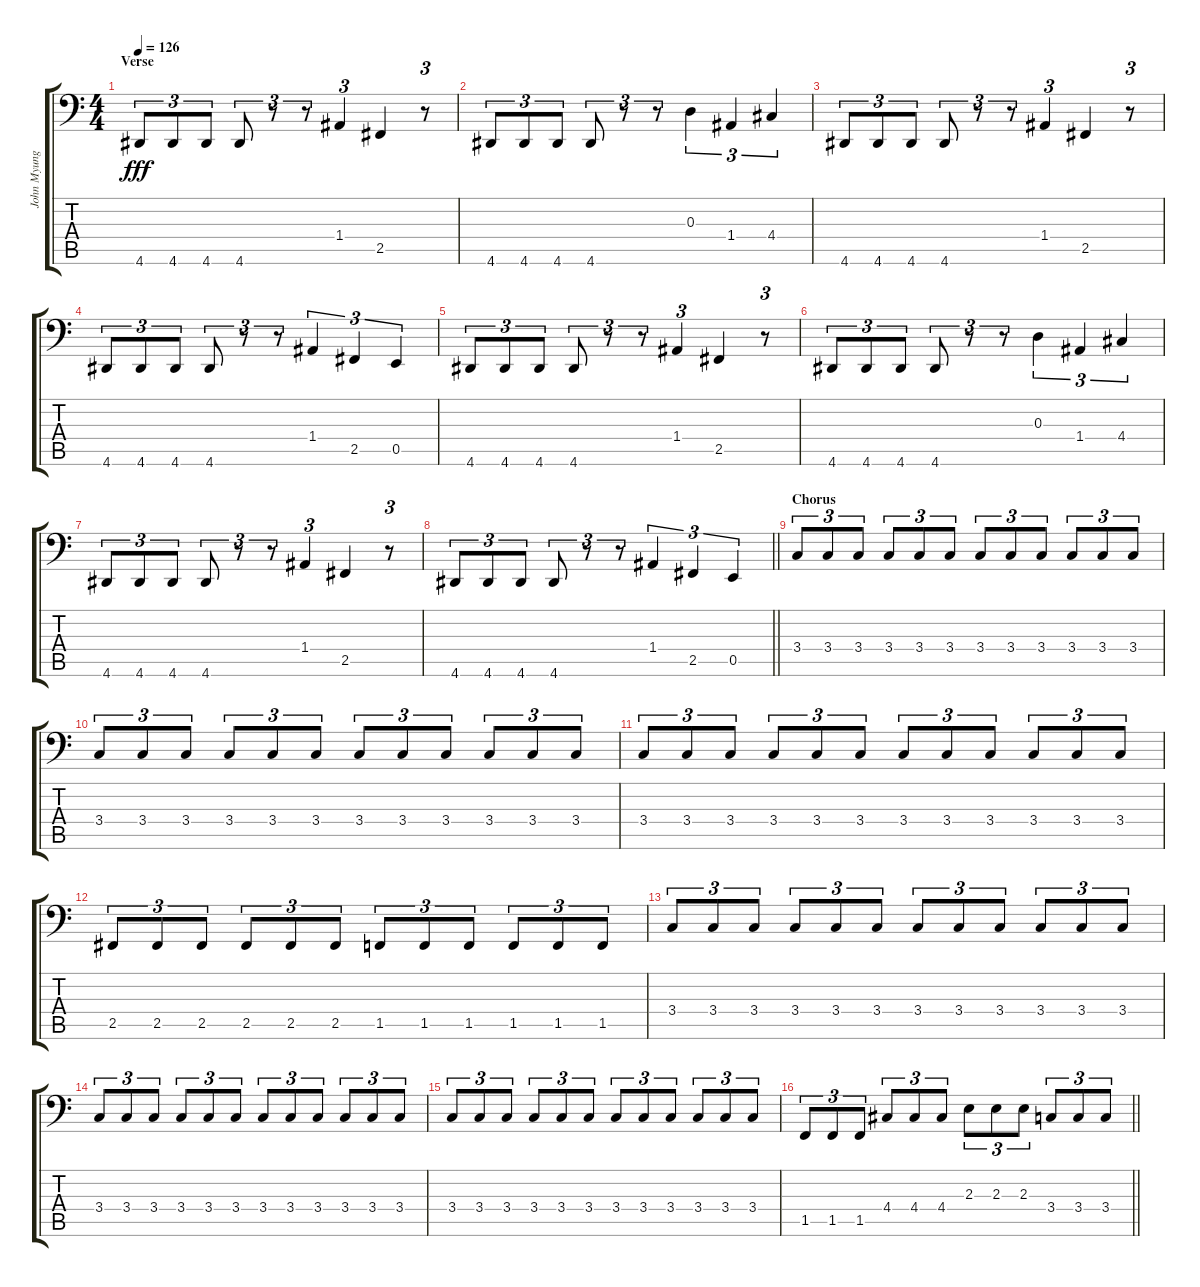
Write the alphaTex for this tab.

\track ("John Myung (6 Strings)" "John Myung") {instrument electricbassfinger}
\staff {score tabs}
\tuning (C3 G2 D2 A1 E1 B0) {hide}
\ts (4 4)
\section ("" "Verse")
\tempo 126
\clef f4
\ks c
4.6.8{tu (3 2) dy fff} 4.6.8{tu (3 2)} 4.6.8{tu (3 2)} 4.6.8{tu (3 2)} r.8{tu (3 2)} r.8{tu (3 2)} 1.4.4{tu (3 2)} 2.5.4 r.8{tu (3 2)} |
4.6.8{tu (3 2)} 4.6.8{tu (3 2)} 4.6.8{tu (3 2)} 4.6.8{tu (3 2)} r.8{tu (3 2)} r.8{tu (3 2)} 0.3.4{tu (3 2)} 1.4.4{tu (3 2)} 4.4.4{tu (3 2)} |
4.6.8{tu (3 2)} 4.6.8{tu (3 2)} 4.6.8{tu (3 2)} 4.6.8{tu (3 2)} r.8{tu (3 2)} r.8{tu (3 2)} 1.4.4{tu (3 2)} 2.5.4 r.8{tu (3 2)} |
4.6.8{tu (3 2)} 4.6.8{tu (3 2)} 4.6.8{tu (3 2)} 4.6.8{tu (3 2)} r.8{tu (3 2)} r.8{tu (3 2)} 1.4.4{tu (3 2)} 2.5.4{tu (3 2)} 0.5.4{tu (3 2)} |
4.6.8{tu (3 2)} 4.6.8{tu (3 2)} 4.6.8{tu (3 2)} 4.6.8{tu (3 2)} r.8{tu (3 2)} r.8{tu (3 2)} 1.4.4{tu (3 2)} 2.5.4 r.8{tu (3 2)} |
4.6.8{tu (3 2)} 4.6.8{tu (3 2)} 4.6.8{tu (3 2)} 4.6.8{tu (3 2)} r.8{tu (3 2)} r.8{tu (3 2)} 0.3.4{tu (3 2)} 1.4.4{tu (3 2)} 4.4.4{tu (3 2)} |
4.6.8{tu (3 2)} 4.6.8{tu (3 2)} 4.6.8{tu (3 2)} 4.6.8{tu (3 2)} r.8{tu (3 2)} r.8{tu (3 2)} 1.4.4{tu (3 2)} 2.5.4 r.8{tu (3 2)} |
\barLineRight lightlight
4.6.8{tu (3 2)} 4.6.8{tu (3 2)} 4.6.8{tu (3 2)} 4.6.8{tu (3 2)} r.8{tu (3 2)} r.8{tu (3 2)} 1.4.4{tu (3 2)} 2.5.4{tu (3 2)} 0.5.4{tu (3 2)} |
\section ("" "Chorus")
3.4.8{tu (3 2)} 3.4.8{tu (3 2)} 3.4.8{tu (3 2)} 3.4.8{tu (3 2)} 3.4.8{tu (3 2)} 3.4.8{tu (3 2)} 3.4.8{tu (3 2)} 3.4.8{tu (3 2)} 3.4.8{tu (3 2)} 3.4.8{tu (3 2)} 3.4.8{tu (3 2)} 3.4.8{tu (3 2)} |
3.4.8{tu (3 2)} 3.4.8{tu (3 2)} 3.4.8{tu (3 2)} 3.4.8{tu (3 2)} 3.4.8{tu (3 2)} 3.4.8{tu (3 2)} 3.4.8{tu (3 2)} 3.4.8{tu (3 2)} 3.4.8{tu (3 2)} 3.4.8{tu (3 2)} 3.4.8{tu (3 2)} 3.4.8{tu (3 2)} |
3.4.8{tu (3 2)} 3.4.8{tu (3 2)} 3.4.8{tu (3 2)} 3.4.8{tu (3 2)} 3.4.8{tu (3 2)} 3.4.8{tu (3 2)} 3.4.8{tu (3 2)} 3.4.8{tu (3 2)} 3.4.8{tu (3 2)} 3.4.8{tu (3 2)} 3.4.8{tu (3 2)} 3.4.8{tu (3 2)} |
2.5.8{tu (3 2)} 2.5.8{tu (3 2)} 2.5.8{tu (3 2)} 2.5.8{tu (3 2)} 2.5.8{tu (3 2)} 2.5.8{tu (3 2)} 1.5.8{tu (3 2)} 1.5.8{tu (3 2)} 1.5.8{tu (3 2)} 1.5.8{tu (3 2)} 1.5.8{tu (3 2)} 1.5.8{tu (3 2)} |
3.4.8{tu (3 2)} 3.4.8{tu (3 2)} 3.4.8{tu (3 2)} 3.4.8{tu (3 2)} 3.4.8{tu (3 2)} 3.4.8{tu (3 2)} 3.4.8{tu (3 2)} 3.4.8{tu (3 2)} 3.4.8{tu (3 2)} 3.4.8{tu (3 2)} 3.4.8{tu (3 2)} 3.4.8{tu (3 2)} |
3.4.8{tu (3 2)} 3.4.8{tu (3 2)} 3.4.8{tu (3 2)} 3.4.8{tu (3 2)} 3.4.8{tu (3 2)} 3.4.8{tu (3 2)} 3.4.8{tu (3 2)} 3.4.8{tu (3 2)} 3.4.8{tu (3 2)} 3.4.8{tu (3 2)} 3.4.8{tu (3 2)} 3.4.8{tu (3 2)} |
3.4.8{tu (3 2)} 3.4.8{tu (3 2)} 3.4.8{tu (3 2)} 3.4.8{tu (3 2)} 3.4.8{tu (3 2)} 3.4.8{tu (3 2)} 3.4.8{tu (3 2)} 3.4.8{tu (3 2)} 3.4.8{tu (3 2)} 3.4.8{tu (3 2)} 3.4.8{tu (3 2)} 3.4.8{tu (3 2)} |
\barLineRight lightlight
1.5.8{tu (3 2)} 1.5.8{tu (3 2)} 1.5.8{tu (3 2)} 4.4.8{tu (3 2)} 4.4.8{tu (3 2)} 4.4.8{tu (3 2)} 2.3.8{tu (3 2)} 2.3.8{tu (3 2)} 2.3.8{tu (3 2)} 3.4.8{tu (3 2)} 3.4.8{tu (3 2)} 3.4.8{tu (3 2)}
